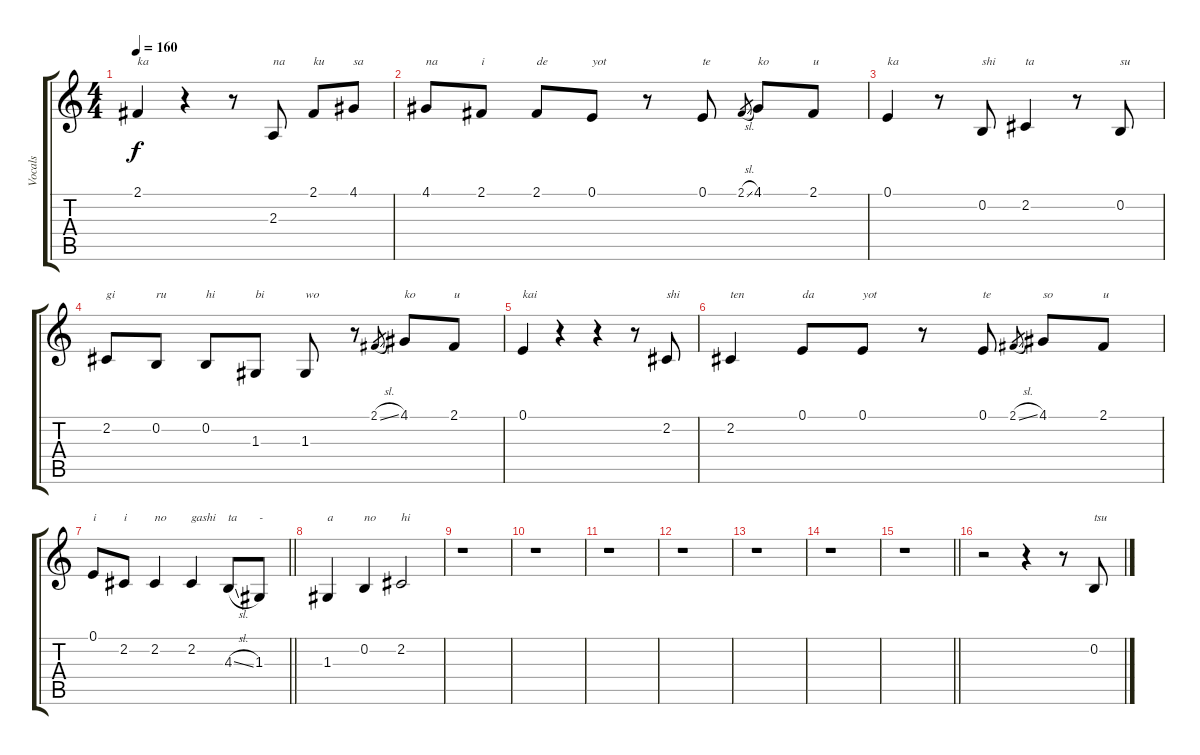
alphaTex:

\track ("Vocals" "Vocals") {instrument clarinet}
\staff {score tabs}
\tuning (E4 B3 G3 D3 A2 E2) {hide}
\ts (4 4)
\tempo 160
\clef g2
\ks c
2.1.4{txt "ka" dy f} r.4 r.8 2.3.8{txt "na"} 2.1.8{txt "ku"} 4.1.8{txt "sa"} |
4.1.8{txt "na"} 2.1.8{txt "i"} 2.1.8{txt "de"} 0.1.8{txt "yot"} r.8 0.1.8{txt "te"} 2.1{sl}.8{gr} 4.1.8{txt "ko"} 2.1.8{txt "u"} |
0.1.4{txt "ka"} r.8 0.2.8{txt "shi"} 2.2.4{txt "ta"} r.8 0.2.8{txt "su"} |
2.2.8{txt "gi"} 0.2.8{txt "ru"} 0.2.8{txt "hi"} 1.3.8{txt "bi"} 1.3.8{txt "wo"} r.8 2.1{sl}.8{gr} 4.1.8{txt "ko"} 2.1.8{txt "u"} |
0.1.4{txt "kai"} r.4 r.4 r.8 2.2.8{txt "shi"} |
2.2.4{txt "ten"} 0.1.8{txt "da"} 0.1.8{txt "yot"} r.8 0.1.8{txt "te"} 2.1{sl}.8{gr} 4.1.8{txt "so"} 2.1.8{txt "u"} |
\barLineRight lightlight
0.1.8{txt "i"} 2.2.8{txt "i"} 2.2.4{txt "no"} 2.2.4{txt "gashi"} 4.3{sl}.8{txt "ta"} 1.3.8{txt "-"} |
1.3.4{txt "a"} 0.2.4{txt "no"} 2.2.2{txt "hi"} |
r.1 |
r.1 |
r.1 |
r.1 |
r.1 |
r.1 |
\barLineRight lightlight
r.1 |
r.2 r.4 r.8 0.2.8{txt "tsu"}
